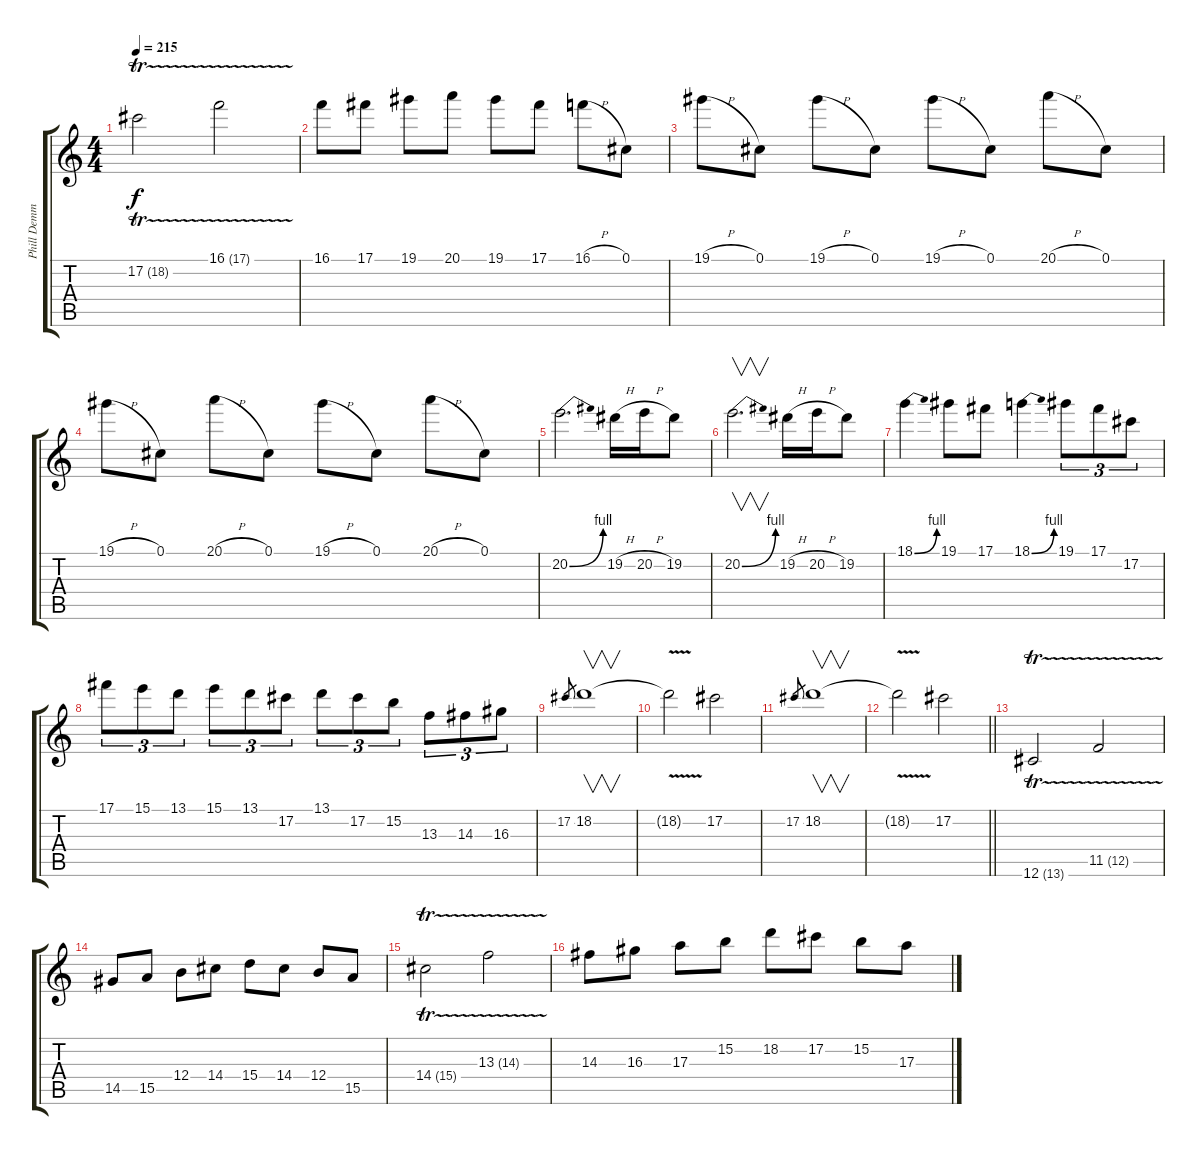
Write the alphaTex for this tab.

\track ("Phill Demmel" "Phill Demm") {instrument distortionguitar}
\staff {score tabs}
\tuning (Db4 Ab3 E3 B2 Gb2 Db2) {hide}
\ts (4 4)
\tempo 215
\clef g2
\ks c
17.2{tr (18 32)}.2{dy f} 16.1{tr (17 32)}.2 |
16.1.8 17.1.8 19.1.8 20.1.8 19.1.8 17.1.8 16.1{h}.8 0.1.8 |
19.1{h}.8 0.1.8 19.1{h}.8 0.1.8 19.1{h}.8 0.1.8 20.1{h}.8 0.1.8 |
19.1{h}.8 0.1.8 20.1{h}.8 0.1.8 19.1{h}.8 0.1.8 20.1{h}.8 0.1.8 |
20.2{be (bend 0 0 60 4)}.2{d} 19.2{h}.16 20.2{h}.16 19.2.8 |
20.2{be (bend 0 0 60 4)}.2{v d} 19.2{h}.16 20.2{h}.16 19.2.8 |
18.1{be (bend 0 0 60 4)}.4 19.1.8 17.1.8 18.1{be (bend 0 0 60 4)}.4 19.1.8{tu (3 2)} 17.1.8{tu (3 2)} 17.2.8{tu (3 2)} |
17.1.8{tu (3 2)} 15.1.8{tu (3 2)} 13.1.8{tu (3 2)} 15.1.8{tu (3 2)} 13.1.8{tu (3 2)} 17.2.8{tu (3 2)} 13.1.8{tu (3 2)} 17.2.8{tu (3 2)} 15.2.8{tu (3 2)} 13.3.8{tu (3 2)} 14.3.8{tu (3 2)} 16.3.8{tu (3 2)} |
17.2.8{gr} 18.2.1{v} |
18.2{v t}.2 17.2.2 |
17.2.8{gr} 18.2.1{v} |
\barLineRight lightlight
18.2{v t}.2 17.2.2 |
12.6{tr (13 32)}.2 11.5{tr (12 32)}.2 |
14.5.8 15.5.8 12.4.8 14.4.8 15.4.8 14.4.8 12.4.8 15.5.8 |
14.4{tr (15 32)}.2 13.3{tr (14 32)}.2 |
14.3.8 16.3.8 17.3.8 15.2.8 18.2.8 17.2.8 15.2.8 17.3.8
